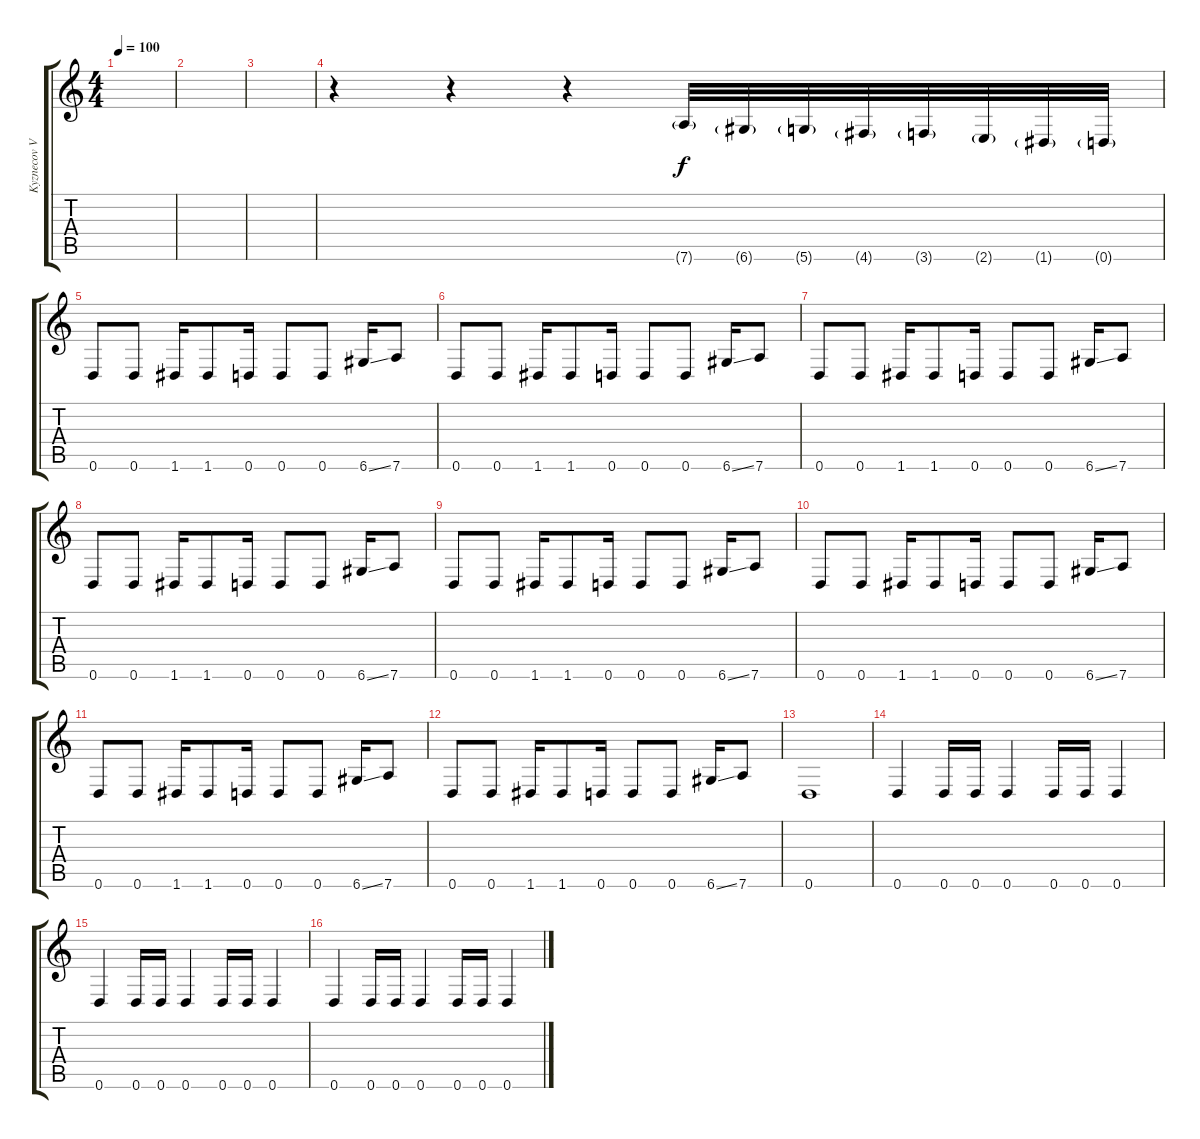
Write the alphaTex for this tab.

\track ("Kyznecov Vitaly" "Kyznecov V") {instrument electricbassfinger}
\staff {score tabs}
\tuning (E4 B3 G3 D3 A2 D2) {hide}
\ts (4 4)
\tempo 100
\clef g2
\ks c
|
|
|
r.4 r.4 r.4 7.6{g}.32 6.6{g}.32 5.6{g}.32 4.6{g}.32 3.6{g}.32 2.6{g}.32 1.6{g}.32 0.6{g}.32 |
0.6.8{dy f} 0.6.8 1.6.16 1.6.8 0.6.16 0.6.8 0.6.8 6.6{ss}.16 7.6.8 |
0.6.8 0.6.8 1.6.16 1.6.8 0.6.16 0.6.8 0.6.8 6.6{ss}.16 7.6.8 |
0.6.8 0.6.8 1.6.16 1.6.8 0.6.16 0.6.8 0.6.8 6.6{ss}.16 7.6.8 |
0.6.8 0.6.8 1.6.16 1.6.8 0.6.16 0.6.8 0.6.8 6.6{ss}.16 7.6.8 |
0.6.8 0.6.8 1.6.16 1.6.8 0.6.16 0.6.8 0.6.8 6.6{ss}.16 7.6.8 |
0.6.8 0.6.8 1.6.16 1.6.8 0.6.16 0.6.8 0.6.8 6.6{ss}.16 7.6.8 |
0.6.8 0.6.8 1.6.16 1.6.8 0.6.16 0.6.8 0.6.8 6.6{ss}.16 7.6.8 |
0.6.8 0.6.8 1.6.16 1.6.8 0.6.16 0.6.8 0.6.8 6.6{ss}.16 7.6.8 |
0.6.1 |
0.6.4 0.6.16 0.6.16 0.6.4 0.6.16 0.6.16 0.6.4 |
0.6.4 0.6.16 0.6.16 0.6.4 0.6.16 0.6.16 0.6.4 |
0.6.4 0.6.16 0.6.16 0.6.4 0.6.16 0.6.16 0.6.4
